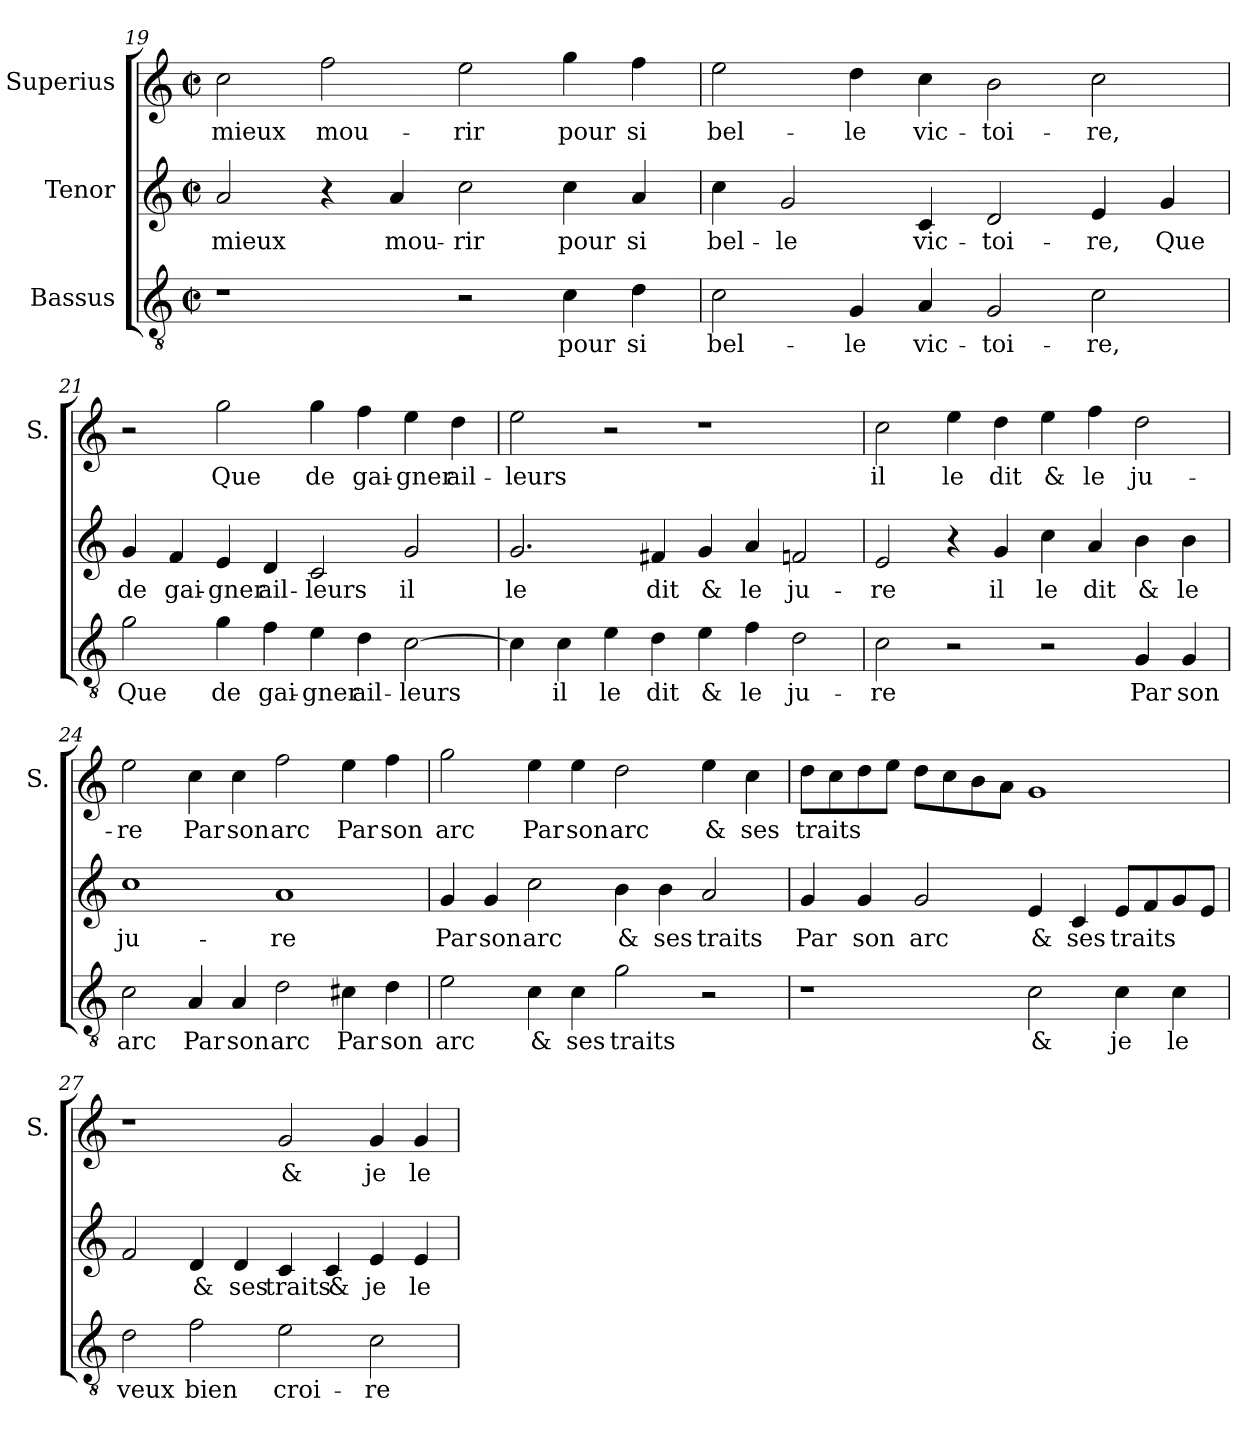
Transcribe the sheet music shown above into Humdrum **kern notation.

**kern	**text	**kern	**text	**kern	**text
*part3	*part3	*part2	*part2	*part1	*part1
*staff3	*staff3	*staff2	*staff2	*staff1	*staff1
*I"Bassus	*	*I"Tenor	*	*I"Superius	*
*	*	*	*	*I'S.	*
!!LO:PB:g=z
*clefGv2	*	*clefG2	*	*clefG2	*
*k[]	*	*k[]	*	*k[]	*
*C:	*	*C:	*	*C:	*
*M2/2	*	*M2/2	*	*M2/2	*
*met(c|)	*	*met(c|)	*	*met(c|)	*
=19	=19	=19	=19	=19	=19
1r	.	2a/	mieux	2cc\	mieux
.	.	4r	.	2ff\	mou-
.	.	4a/	mou-	.	.
2r	.	2cc\	-rir	2ee\	-rir
4c\	pour	4cc\	pour	4gg\	pour
4d\	si	4a/	si	4ff\	si
=20	=20	=20	=20	=20	=20
2c\	bel-	4cc\	bel-	2ee\	bel-
.	.	2g/	-le	.	.
4G/	-le	.	.	4dd\	-le
4A/	vic-	4c/	vic-	4cc\	vic-
2G/	-toi-	2d/	-toi-	2b\	-toi-
2c\	-re,	4e/	-re,	2cc\	-re,
.	.	4g/	Que	.	.
=21	=21	=21	=21	=21	=21
2g\	Que	4g/	de	2r	.
.	.	4f/	gai-	.	.
4g\	de	4e/	-gner	2gg\	Que
4f\	gai-	4d/	ail-	.	.
4e\	-gner	2c/	-leurs	4gg\	de
4d\	ail-	.	.	4ff\	gai-
[2c\	-leurs	2g/	il	4ee\	-gner
.	.	.	.	4dd\	ail-
=22	=22	=22	=22	=22	=22
4c\]	.	2.g/	le	2ee\	-leurs
4c\	il	.	.	.	.
4e\	le	.	.	2r	.
4d\	dit	4f#X/	dit	.	.
4e\	&	4g/	&	1r	.
4f\	le	4a/	le	.	.
2d\	ju-	2fn/	ju-	.	.
=23	=23	=23	=23	=23	=23
2c\	-re	2e/	-re	2cc\	il
2r	.	4r	.	4ee\	le
.	.	4g/	il	4dd\	dit
2r	.	4cc\	le	4ee\	&
.	.	4a/	dit	4ff\	le
4G/	Par	4b\	&	2dd\	ju-
4G/	son	4b\	le	.	.
!!LO:LB:g=z
=24	=24	=24	=24	=24	=24
2c\	arc	1cc\	ju-	2ee\	-re
4A/	Par	.	.	4cc\	Par
4A/	son	.	.	4cc\	son
2d\	arc	1a/	-re	2ff\	arc
4c#X\	Par	.	.	4ee\	Par
4d\	son	.	.	4ff\	son
=25	=25	=25	=25	=25	=25
2e\	arc	4g/	Par	2gg\	arc
.	.	4g/	son	.	.
4c\	&	2cc\	arc	4ee\	Par
4c\	ses	.	.	4ee\	son
2g\	traits	4b\	&	2dd\	arc
.	.	4b\	ses	.	.
2r	.	2a/	traits	4ee\	&
.	.	.	.	4cc\	ses
=26	=26	=26	=26	=26	=26
1r	.	4g/	Par	8dd\L	traits
.	.	.	.	8cc\	.
.	.	4g/	son	8dd\	.
.	.	.	.	8ee\J	.
.	.	2g/	arc	8dd\L	.
.	.	.	.	8cc\	.
.	.	.	.	8b\	.
.	.	.	.	8a\J	.
2c\	&	4e/	&	1g/	.
.	.	4c/	ses	.	.
4c\	je	8e/L	traits	.	.
.	.	8f/	.	.	.
4c\	le	8g/	.	.	.
.	.	8e/J	.	.	.
=27	=27	=27	=27	=27	=27
2d\	veux	2f/	.	1r	.
2f\	bien	4d/	&	.	.
.	.	4d/	ses	.	.
2e\	croi-	4c/	traits	2g/	&
.	.	4c/	&	.	.
2c\	-re	4e/	je	4g/	je
.	.	4e/	le	4g/	le
=	=	=	=	=	=
*-	*-	*-	*-	*-	*-
